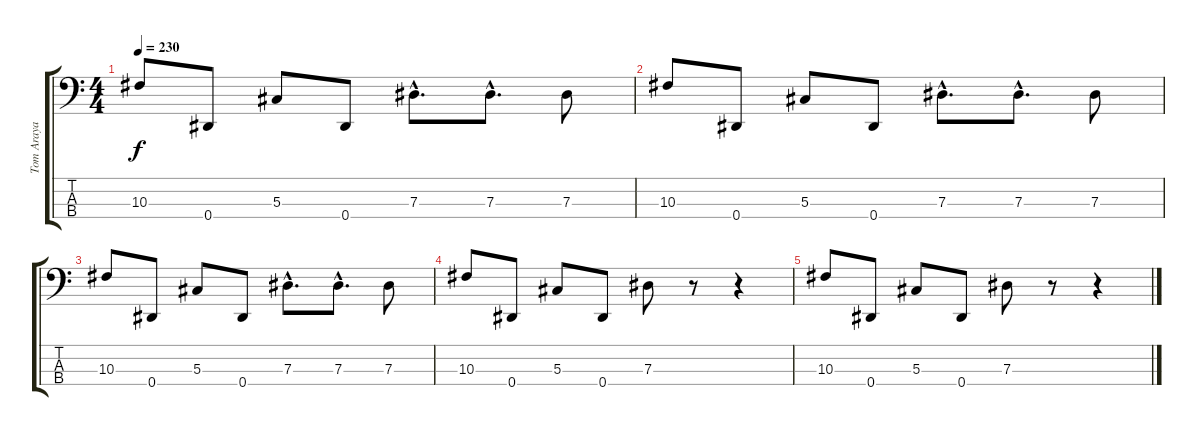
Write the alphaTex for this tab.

\track ("Tom Araya" "Tom Araya") {instrument distortionguitar}
\staff {score tabs}
\tuning (Gb2 Db2 Ab1 Eb1) {hide}
\ts (4 4)
\tempo 230
\clef f4
\ks c
10.3.8{dy f} 0.4.8 5.3.8 0.4.8 7.3{hac}.8{d} 7.3{hac}.8{d} 7.3.8 |
10.3.8 0.4.8 5.3.8 0.4.8 7.3{hac}.8{d} 7.3{hac}.8{d} 7.3.8 |
10.3.8 0.4.8 5.3.8 0.4.8 7.3{hac}.8{d} 7.3{hac}.8{d} 7.3.8 |
10.3.8 0.4.8 5.3.8 0.4.8 7.3.8 r.8 r.4 |
10.3.8 0.4.8 5.3.8 0.4.8 7.3.8 r.8 r.4
